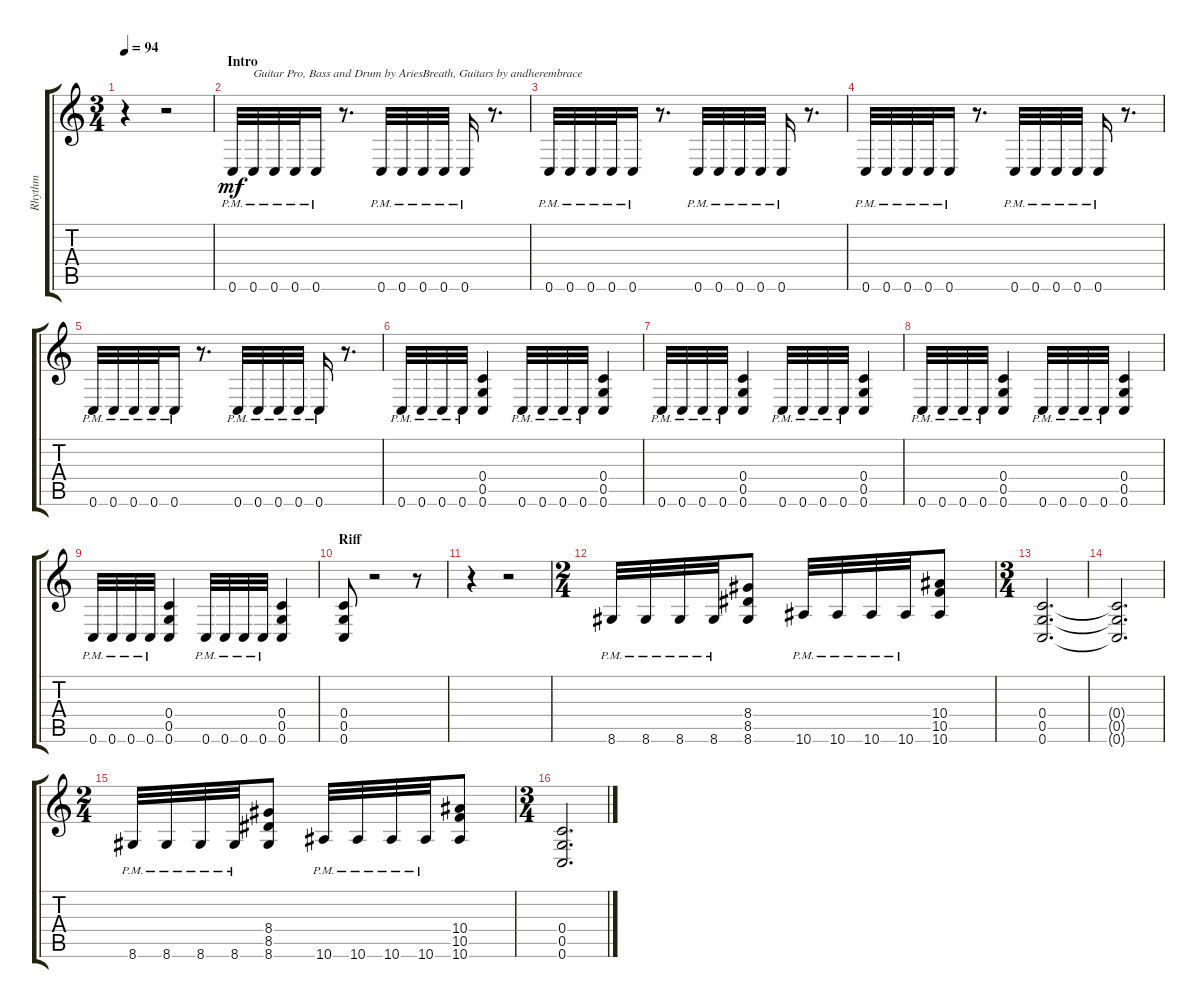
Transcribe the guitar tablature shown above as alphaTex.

\track ("Rhythm" "Rhythm") {instrument distortionguitar}
\staff {score tabs}
\tuning (D4 A3 F3 C3 G2 C2) {hide}
\ts (3 4)
\tempo 94
\clef g2
\ks c
r.4{dy mf instrument distortionguitar} r.2 |
\section ("" "Intro")
0.6{pm}.32 0.6{pm}.32{txt "Guitar Pro, Bass and Drum by AriesBreath, Guitars by andherembrace"} 0.6{pm}.32 0.6{pm}.32 0.6{pm}.16 r.8{d} 0.6{pm}.32 0.6{pm}.32 0.6{pm}.32 0.6{pm}.32 0.6{pm}.16 r.8{d} |
0.6{pm}.32 0.6{pm}.32 0.6{pm}.32 0.6{pm}.32 0.6{pm}.16 r.8{d} 0.6{pm}.32 0.6{pm}.32 0.6{pm}.32 0.6{pm}.32 0.6{pm}.16 r.8{d} |
0.6{pm}.32 0.6{pm}.32 0.6{pm}.32 0.6{pm}.32 0.6{pm}.16 r.8{d} 0.6{pm}.32 0.6{pm}.32 0.6{pm}.32 0.6{pm}.32 0.6{pm}.16 r.8{d} |
0.6{pm}.32 0.6{pm}.32 0.6{pm}.32 0.6{pm}.32 0.6{pm}.16 r.8{d} 0.6{pm}.32 0.6{pm}.32 0.6{pm}.32 0.6{pm}.32 0.6{pm}.16 r.8{d} |
0.6{pm}.32 0.6{pm}.32 0.6{pm}.32 0.6{pm}.32 (0.4 0.5 0.6).4 0.6{pm}.32 0.6{pm}.32 0.6{pm}.32 0.6{pm}.32 (0.4 0.5 0.6).4 |
0.6{pm}.32 0.6{pm}.32 0.6{pm}.32 0.6{pm}.32 (0.4 0.5 0.6).4 0.6{pm}.32 0.6{pm}.32 0.6{pm}.32 0.6{pm}.32 (0.4 0.5 0.6).4 |
0.6{pm}.32 0.6{pm}.32 0.6{pm}.32 0.6{pm}.32 (0.4 0.5 0.6).4 0.6{pm}.32 0.6{pm}.32 0.6{pm}.32 0.6{pm}.32 (0.4 0.5 0.6).4 |
0.6{pm}.32 0.6{pm}.32 0.6{pm}.32 0.6{pm}.32 (0.4 0.5 0.6).4 0.6{pm}.32 0.6{pm}.32 0.6{pm}.32 0.6{pm}.32 (0.4 0.5 0.6).4 |
\section ("" "Riff")
(0.4 0.5 0.6).8 r.2 r.8 |
r.4 r.2 |
\ts (2 4)
8.6{pm}.32 8.6{pm}.32 8.6{pm}.32 8.6{pm}.32 (8.4 8.5 8.6).8 10.6{pm}.32 10.6{pm}.32 10.6{pm}.32 10.6{pm}.32 (10.4 10.5 10.6).8 |
\ts (3 4)
(0.4 0.5 0.6).2{d} |
(0.4{t} 0.5{t} 0.6{t}).2{d} |
\ts (2 4)
8.6{pm}.32 8.6{pm}.32 8.6{pm}.32 8.6{pm}.32 (8.4 8.5 8.6).8 10.6{pm}.32 10.6{pm}.32 10.6{pm}.32 10.6{pm}.32 (10.4 10.5 10.6).8 |
\ts (3 4)
(0.4 0.5 0.6).2{d}
